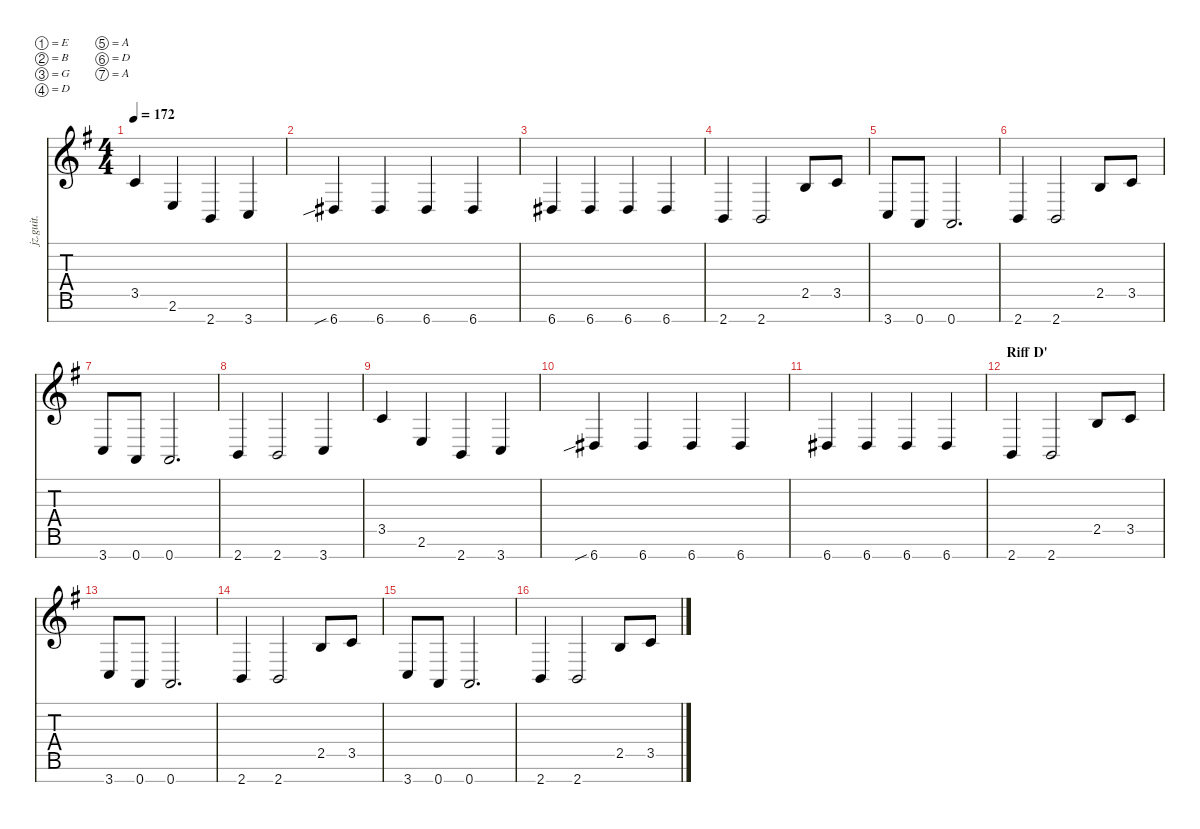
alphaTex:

\defaultSystemsLayout 4
\hideDynamics
\bracketExtendMode nobrackets
\otherSystemsTrackNameOrientation horizontal
\track ("Kaoru" "jz.guit.") {instrument overdrivenguitar}
\staff {score tabs}
\tuning (E4 B3 G3 D3 A2 D2 A1)
\ts (4 4)
\tempo 172
\clef g2
\ks eminor
3.5{acc forcenatural}.4{dy mf} 2.6{acc forcenatural}.4 2.7{acc forcenatural}.4 3.7{acc forcenatural}.4 |
6.7{sib acc #}.4 6.7{acc #}.4 6.7{acc #}.4 6.7{acc #}.4 |
6.7{acc #}.4 6.7{acc #}.4 6.7{acc #}.4 6.7{acc #}.4 |
2.7{acc forcenatural}.4 2.7{acc forcenatural}.2 2.5{acc forcenatural}.8 3.5{acc forcenatural}.8 |
3.7{acc forcenatural}.8 0.7{acc forcenatural}.8 0.7{acc forcenatural}.2{d} |
2.7{acc forcenatural}.4 2.7{acc forcenatural}.2 2.5{acc forcenatural}.8 3.5{acc forcenatural}.8 |
3.7{acc forcenatural}.8 0.7{acc forcenatural}.8 0.7{acc forcenatural}.2{d} |
2.7{acc forcenatural}.4 2.7{acc forcenatural}.2 3.7{acc forcenatural}.4 |
3.5{acc forcenatural}.4 2.6{acc forcenatural}.4 2.7{acc forcenatural}.4 3.7{acc forcenatural}.4 |
6.7{sib acc #}.4 6.7{acc #}.4 6.7{acc #}.4 6.7{acc #}.4 |
6.7{acc #}.4 6.7{acc #}.4 6.7{acc #}.4 6.7{acc #}.4 |
\section ("" "Riff D'")
2.7{acc forcenatural}.4 2.7{acc forcenatural}.2 2.5{acc forcenatural}.8 3.5{acc forcenatural}.8 |
3.7{acc forcenatural}.8 0.7{acc forcenatural}.8 0.7{acc forcenatural}.2{d} |
2.7{acc forcenatural}.4 2.7{acc forcenatural}.2 2.5{acc forcenatural}.8 3.5{acc forcenatural}.8 |
3.7{acc forcenatural}.8 0.7{acc forcenatural}.8 0.7{acc forcenatural}.2{d} |
2.7{acc forcenatural}.4 2.7{acc forcenatural}.2 2.5{acc forcenatural}.8 3.5{acc forcenatural}.8
